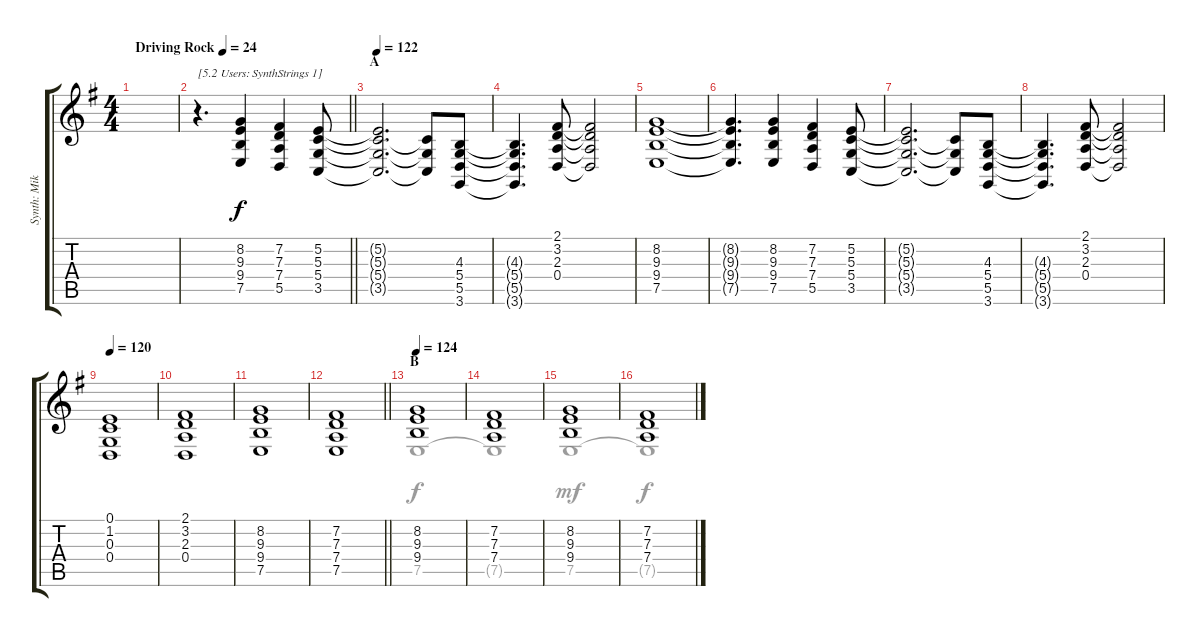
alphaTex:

\track ("Synth: Mike" "Synth: Mik") {instrument synthstrings1}
\staff {score tabs}
\tuning (E4 B3 G3 D3 A2 E2) {hide}
\voice
\ts (4 4)
\tempo (24 "Driving Rock")
\tempo 124
\tempo (24 "Driving Rock")
\clef g2
\ks g
|
\barLineRight lightlight
r.4{d txt "[5.2 Users: SynthStrings 1]"} (8.2 9.3 9.4 7.5).4 (7.2 7.3 7.4 5.5).4 (5.2 5.3 5.4 3.5).8 |
\section ("" "A")
\tempo 122
(5.2{t} 5.3{t} 5.4{t} 3.5{t}).2{d} (5.3{t} 5.4{t} 3.5{t}).8 (4.3 5.4 5.5 3.6).8 |
(4.3{t} 5.4{t} 5.5{t} 3.6{t}).4{d} (2.1 3.2 2.3 0.4).8 (2.1{t} 3.2{t} 2.3{t} 0.4{t}).2 |
(8.2 9.3 9.4 7.5).1 |
(8.2{t} 9.3{t} 9.4{t} 7.5{t}).4{d} (8.2 9.3 9.4 7.5).4 (7.2 7.3 7.4 5.5).4 (5.2 5.3 5.4 3.5).8 |
(5.2{t} 5.3{t} 5.4{t} 3.5{t}).2{d} (5.3{t} 5.4{t} 3.5{t}).8 (4.3 5.4 5.5 3.6).8 |
(4.3{t} 5.4{t} 5.5{t} 3.6{t}).4{d} (2.1 3.2 2.3 0.4).8 (2.1{t} 3.2{t} 2.3{t} 0.4{t}).2 |
\tempo (120 0.03125)
(0.1 1.2 0.3 0.4).1 |
(2.1 3.2 2.3 0.4).1 |
(8.2 9.3 9.4 7.5).1 |
\barLineRight lightlight
(7.2 7.3 7.4 7.5).1 |
\section ("" "B")
\tempo 124
(8.2 9.3 9.4).1 |
(7.2 7.3 7.4).1 |
(8.2 9.3 9.4).1 |
(7.2 7.3 7.4).1
\voice
\clef g2
\ottava regular
\simile none
\ks g
|
\barLineRight lightlight
|
|
|
|
|
|
|
|
|
|
\barLineRight lightlight
|
7.5.1 |
7.5{t}.1{dy f} |
7.5.1{dy mf} |
7.5{t}.1{dy f}
